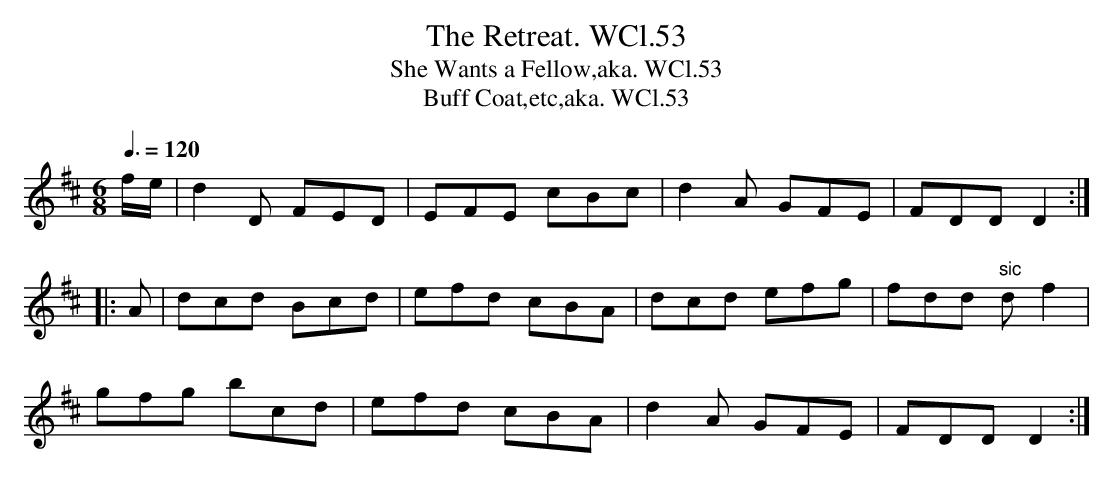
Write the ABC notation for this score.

X:1
T:Retreat. WCl.53, The
T:She Wants a Fellow,aka. WCl.53
T:Buff Coat,etc,aka. WCl.53
M:6/8
L:1/8
Q:3/8=120
K:D
f/2e/2|d2D FED|EFE cBc|d2A GFE|FDD D2:|
|:A|dcd Bcd|efd cBA|dcd efg|fdd"sic" df2|
gfg bcd|efd cBA|d2A GFE|FDD D2:|
